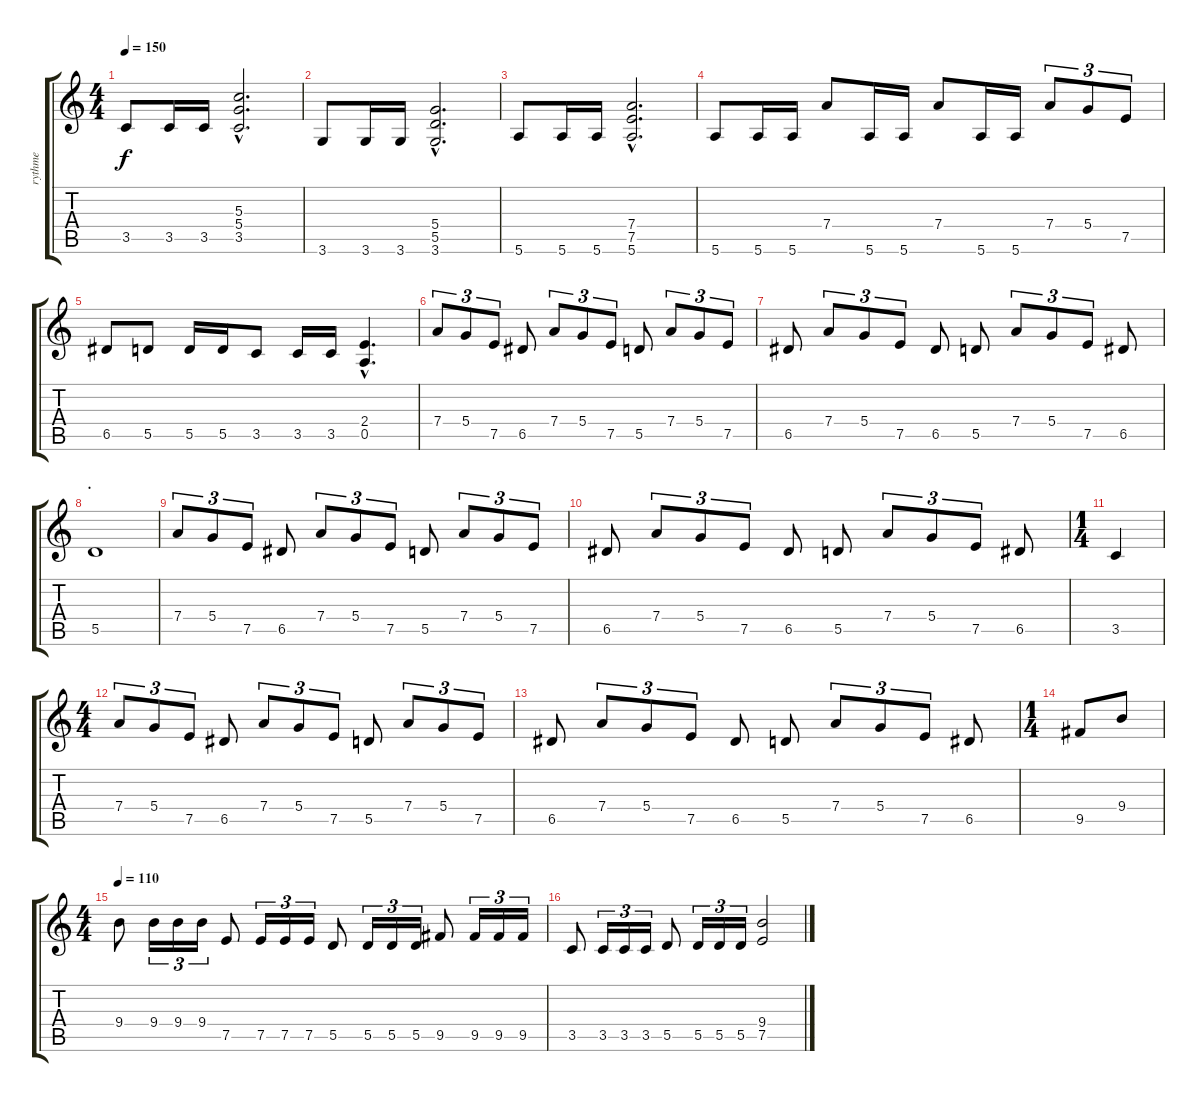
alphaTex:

\track ("rythme" "rythme") {instrument distortionguitar}
\staff {score tabs}
\tuning (E4 B3 G3 D3 A2 E2) {hide}
\ts (4 4)
\tempo 150
\clef g2
\ks c
3.5.8{dy f} 3.5.16 3.5.16 (5.3{hac} 5.4{hac} 3.5{hac}).2{d} |
3.6.8 3.6.16 3.6.16 (5.4{hac} 5.5{hac} 3.6{hac}).2{d} |
5.6.8 5.6.16 5.6.16 (7.4{hac} 7.5{hac} 5.6{hac}).2{d} |
5.6.8 5.6.16 5.6.16 7.4.8 5.6.16 5.6.16 7.4.8 5.6.16 5.6.16 7.4.8{tu (3 2)} 5.4.8{tu (3 2)} 7.5.8{tu (3 2)} |
6.5.8 5.5.8 5.5.16 5.5.16 3.5.8 3.5.16 3.5.16 (2.4{hac} 0.5{hac}).4{d} |
7.4.8{tu (3 2)} 5.4.8{tu (3 2)} 7.5.8{tu (3 2)} 6.5.8 7.4.8{tu (3 2)} 5.4.8{tu (3 2)} 7.5.8{tu (3 2)} 5.5.8 7.4.8{tu (3 2)} 5.4.8{tu (3 2)} 7.5.8{tu (3 2)} |
6.5.8 7.4.8{tu (3 2)} 5.4.8{tu (3 2)} 7.5.8{tu (3 2)} 6.5.8 5.5.8 7.4.8{tu (3 2)} 5.4.8{tu (3 2)} 7.5.8{tu (3 2)} 6.5.8 |
\section ("" ".")
5.5.1 |
7.4.8{tu (3 2) volume 8} 5.4.8{tu (3 2)} 7.5.8{tu (3 2)} 6.5.8 7.4.8{tu (3 2)} 5.4.8{tu (3 2)} 7.5.8{tu (3 2)} 5.5.8 7.4.8{tu (3 2)} 5.4.8{tu (3 2)} 7.5.8{tu (3 2)} |
6.5.8 7.4.8{tu (3 2)} 5.4.8{tu (3 2)} 7.5.8{tu (3 2)} 6.5.8 5.5.8 7.4.8{tu (3 2)} 5.4.8{tu (3 2)} 7.5.8{tu (3 2)} 6.5.8 |
\ts (1 4)
3.5.4 |
\ts (4 4)
7.4.8{tu (3 2)} 5.4.8{tu (3 2)} 7.5.8{tu (3 2)} 6.5.8 7.4.8{tu (3 2)} 5.4.8{tu (3 2)} 7.5.8{tu (3 2)} 5.5.8 7.4.8{tu (3 2)} 5.4.8{tu (3 2)} 7.5.8{tu (3 2)} |
6.5.8 7.4.8{tu (3 2)} 5.4.8{tu (3 2)} 7.5.8{tu (3 2)} 6.5.8 5.5.8 7.4.8{tu (3 2)} 5.4.8{tu (3 2)} 7.5.8{tu (3 2)} 6.5.8 |
\ts (1 4)
9.5.8 9.4.8 |
\ts (4 4)
\tempo 110
9.4.8 9.4.16{tu (3 2)} 9.4.16{tu (3 2)} 9.4.16{tu (3 2)} 7.5.8 7.5.16{tu (3 2)} 7.5.16{tu (3 2)} 7.5.16{tu (3 2)} 5.5.8 5.5.16{tu (3 2)} 5.5.16{tu (3 2)} 5.5.16{tu (3 2)} 9.5.8 9.5.16{tu (3 2)} 9.5.16{tu (3 2)} 9.5.16{tu (3 2)} |
3.5.8 3.5.16{tu (3 2)} 3.5.16{tu (3 2)} 3.5.16{tu (3 2)} 5.5.8 5.5.16{tu (3 2)} 5.5.16{tu (3 2)} 5.5.16{tu (3 2)} (9.4 7.5).2
